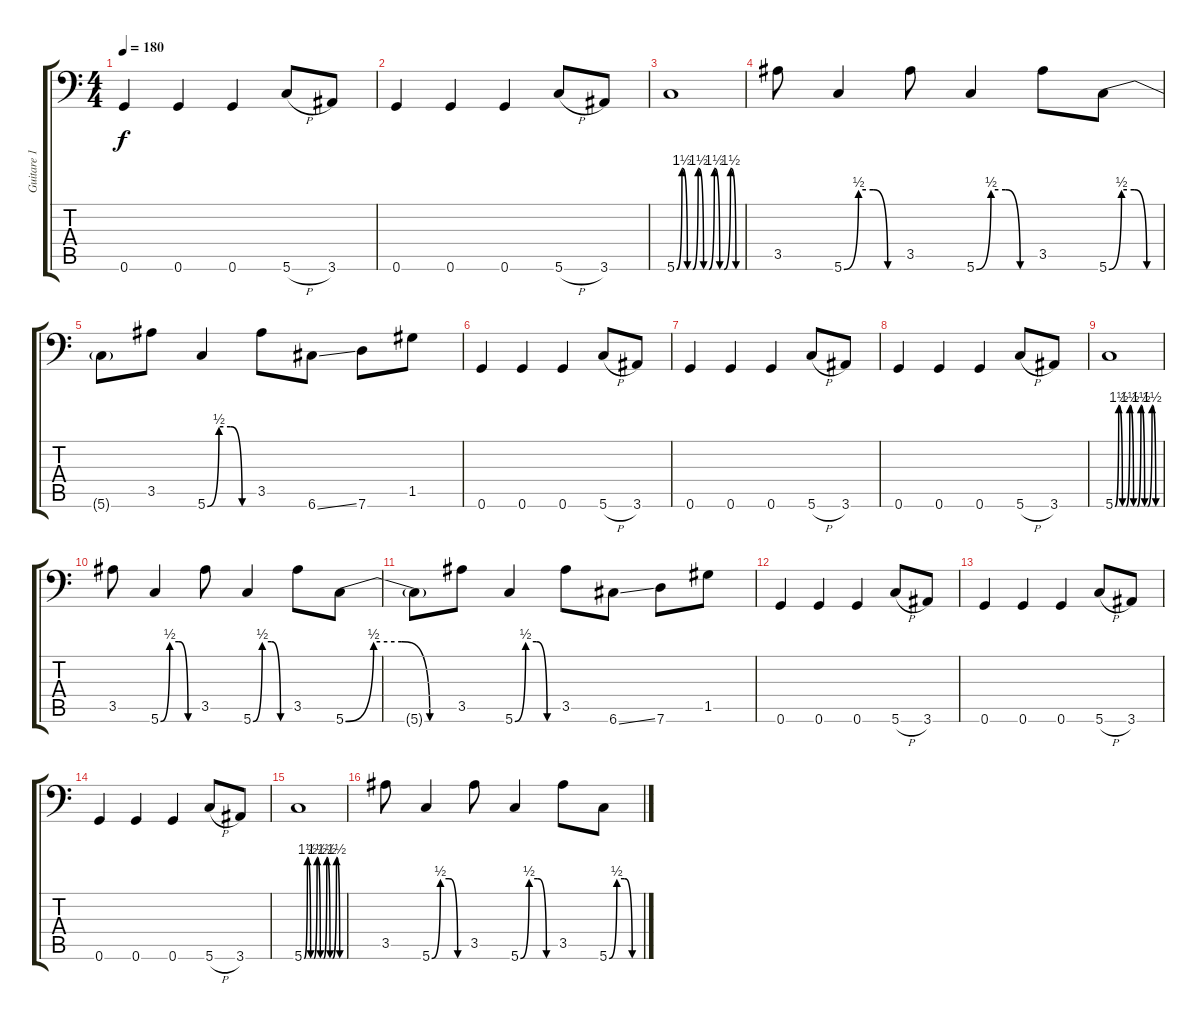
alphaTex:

\track ("Guitare 1" "Guitare 1") {instrument overdrivenguitar}
\staff {score tabs}
\tuning (D4 A3 F3 C3 G2 G1) {hide}
\ts (4 4)
\tempo 180
\clef f4
\ks c
0.6.4{dy f} 0.6.4 0.6.4 5.6{h}.8 3.6.8 |
0.6.4 0.6.4 0.6.4 5.6{h}.8 3.6.8 |
5.6{be (custom 0 0 5 6 10 0 15 0 20 6 25 0 30 0 35 6 40 0 44 0 50 6 55 0 60 0)}.1 |
3.5.8 5.6{be (custom 0 0 15 2 30 2 45 0 60 0)}.4 3.5.8 5.6{be (custom 0 0 15 2 30 2 45 0 60 0)}.4 3.5.8 5.6{be (custom 0 0 15 2 30 2 45 0 60 0)}.8 |
5.6{t}.8 3.5.8 5.6{be (custom 0 0 15 2 30 2 45 0 60 0)}.4 3.5.8 6.6{ss}.8 7.6.8 1.5.8 |
0.6.4 0.6.4 0.6.4 5.6{h}.8 3.6.8 |
0.6.4 0.6.4 0.6.4 5.6{h}.8 3.6.8 |
0.6.4 0.6.4 0.6.4 5.6{h}.8 3.6.8 |
5.6{be (custom 0 0 5 6 10 0 15 0 20 6 25 0 30 0 35 6 40 0 44 0 50 6 55 0 60 0)}.1 |
3.5.8 5.6{be (custom 0 0 15 2 30 2 45 0 60 0)}.4 3.5.8 5.6{be (custom 0 0 15 2 30 2 45 0 60 0)}.4 3.5.8 5.6{be (custom 0 0 15 2 30 2 45 0 60 0)}.8 |
5.6{t}.8 3.5.8 5.6{be (custom 0 0 15 2 30 2 45 0 60 0)}.4 3.5.8 6.6{ss}.8 7.6.8 1.5.8 |
0.6.4 0.6.4 0.6.4 5.6{h}.8 3.6.8 |
0.6.4 0.6.4 0.6.4 5.6{h}.8 3.6.8 |
0.6.4 0.6.4 0.6.4 5.6{h}.8 3.6.8 |
5.6{be (custom 0 0 5 6 10 0 15 0 20 6 25 0 30 0 35 6 40 0 44 0 50 6 55 0 60 0)}.1 |
3.5.8 5.6{be (custom 0 0 15 2 30 2 45 0 60 0)}.4 3.5.8 5.6{be (custom 0 0 15 2 30 2 45 0 60 0)}.4 3.5.8 5.6{be (custom 0 0 15 2 30 2 45 0 60 0)}.8
